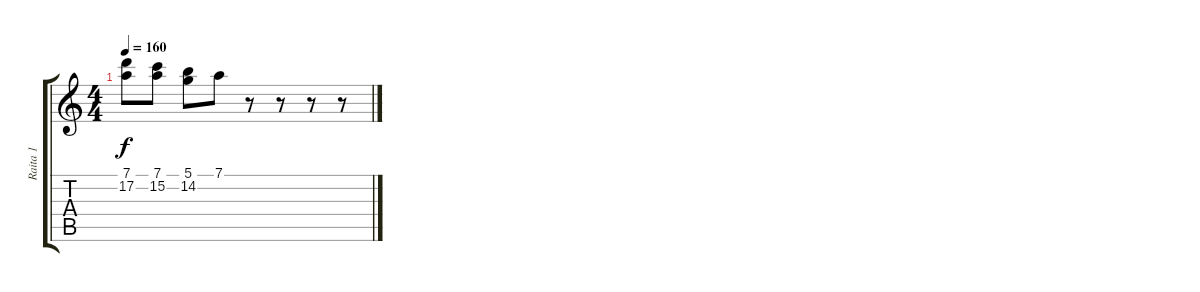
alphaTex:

\track ("Raita 1" "Raita 1") {instrument overdrivenguitar}
\staff {score tabs}
\tuning (D4 A3 F3 C3 G2 D2) {hide}
\ts (4 4)
\tempo 160
\clef g2
\ks c
(7.1 17.2).8{dy f} (7.1 15.2).8 (5.1 14.2).8 7.1.8 r.8 r.8 r.8 r.8
